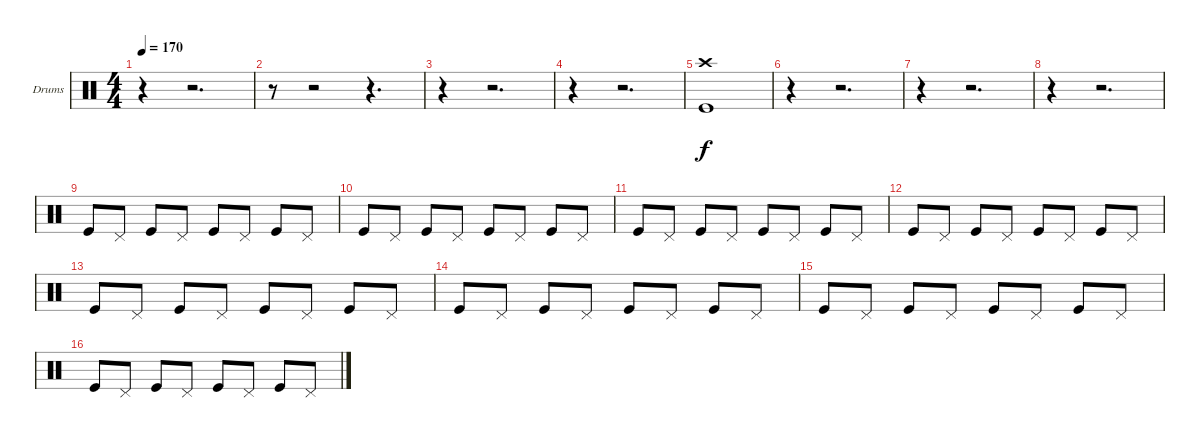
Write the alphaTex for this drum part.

\defaultSystemsLayout 4
\bracketExtendMode groupsimilarinstruments
\firstSystemTrackNameOrientation horizontal
\otherSystemsTrackNameOrientation horizontal
\track ("Drumkit" "Drums") {instrument percussion}
\staff {score}
\articulation defaults
\ts (4 4)
\tempo 170
\clef neutral
\ks c
r.4{dy f} r.2{d} |
r.8 r.2 r.4{d} |
r.4 r.2{d} |
r.4 r.2{d} |
("Crash high (hit)" "Kick (hit)").1 |
r.4 r.2{d} |
r.4 r.2{d} |
r.4 r.2{d} |
"Kick (hit)".8 "Pedal Hi-Hat (hit)".8 "Kick (hit)".8 "Pedal Hi-Hat (hit)".8 "Kick (hit)".8 "Pedal Hi-Hat (hit)".8 "Kick (hit)".8 "Pedal Hi-Hat (hit)".8 |
"Kick (hit)".8 "Pedal Hi-Hat (hit)".8 "Kick (hit)".8 "Pedal Hi-Hat (hit)".8 "Kick (hit)".8 "Pedal Hi-Hat (hit)".8 "Kick (hit)".8 "Pedal Hi-Hat (hit)".8 |
"Kick (hit)".8 "Pedal Hi-Hat (hit)".8 "Kick (hit)".8 "Pedal Hi-Hat (hit)".8 "Kick (hit)".8 "Pedal Hi-Hat (hit)".8 "Kick (hit)".8 "Pedal Hi-Hat (hit)".8 |
"Kick (hit)".8 "Pedal Hi-Hat (hit)".8 "Kick (hit)".8 "Pedal Hi-Hat (hit)".8 "Kick (hit)".8 "Pedal Hi-Hat (hit)".8 "Kick (hit)".8 "Pedal Hi-Hat (hit)".8 |
"Kick (hit)".8 "Pedal Hi-Hat (hit)".8 "Kick (hit)".8 "Pedal Hi-Hat (hit)".8 "Kick (hit)".8 "Pedal Hi-Hat (hit)".8 "Kick (hit)".8 "Pedal Hi-Hat (hit)".8 |
"Kick (hit)".8 "Pedal Hi-Hat (hit)".8 "Kick (hit)".8 "Pedal Hi-Hat (hit)".8 "Kick (hit)".8 "Pedal Hi-Hat (hit)".8 "Kick (hit)".8 "Pedal Hi-Hat (hit)".8 |
"Kick (hit)".8 "Pedal Hi-Hat (hit)".8 "Kick (hit)".8 "Pedal Hi-Hat (hit)".8 "Kick (hit)".8 "Pedal Hi-Hat (hit)".8 "Kick (hit)".8 "Pedal Hi-Hat (hit)".8 |
"Kick (hit)".8 "Pedal Hi-Hat (hit)".8 "Kick (hit)".8 "Pedal Hi-Hat (hit)".8 "Kick (hit)".8 "Pedal Hi-Hat (hit)".8 "Kick (hit)".8 "Pedal Hi-Hat (hit)".8
